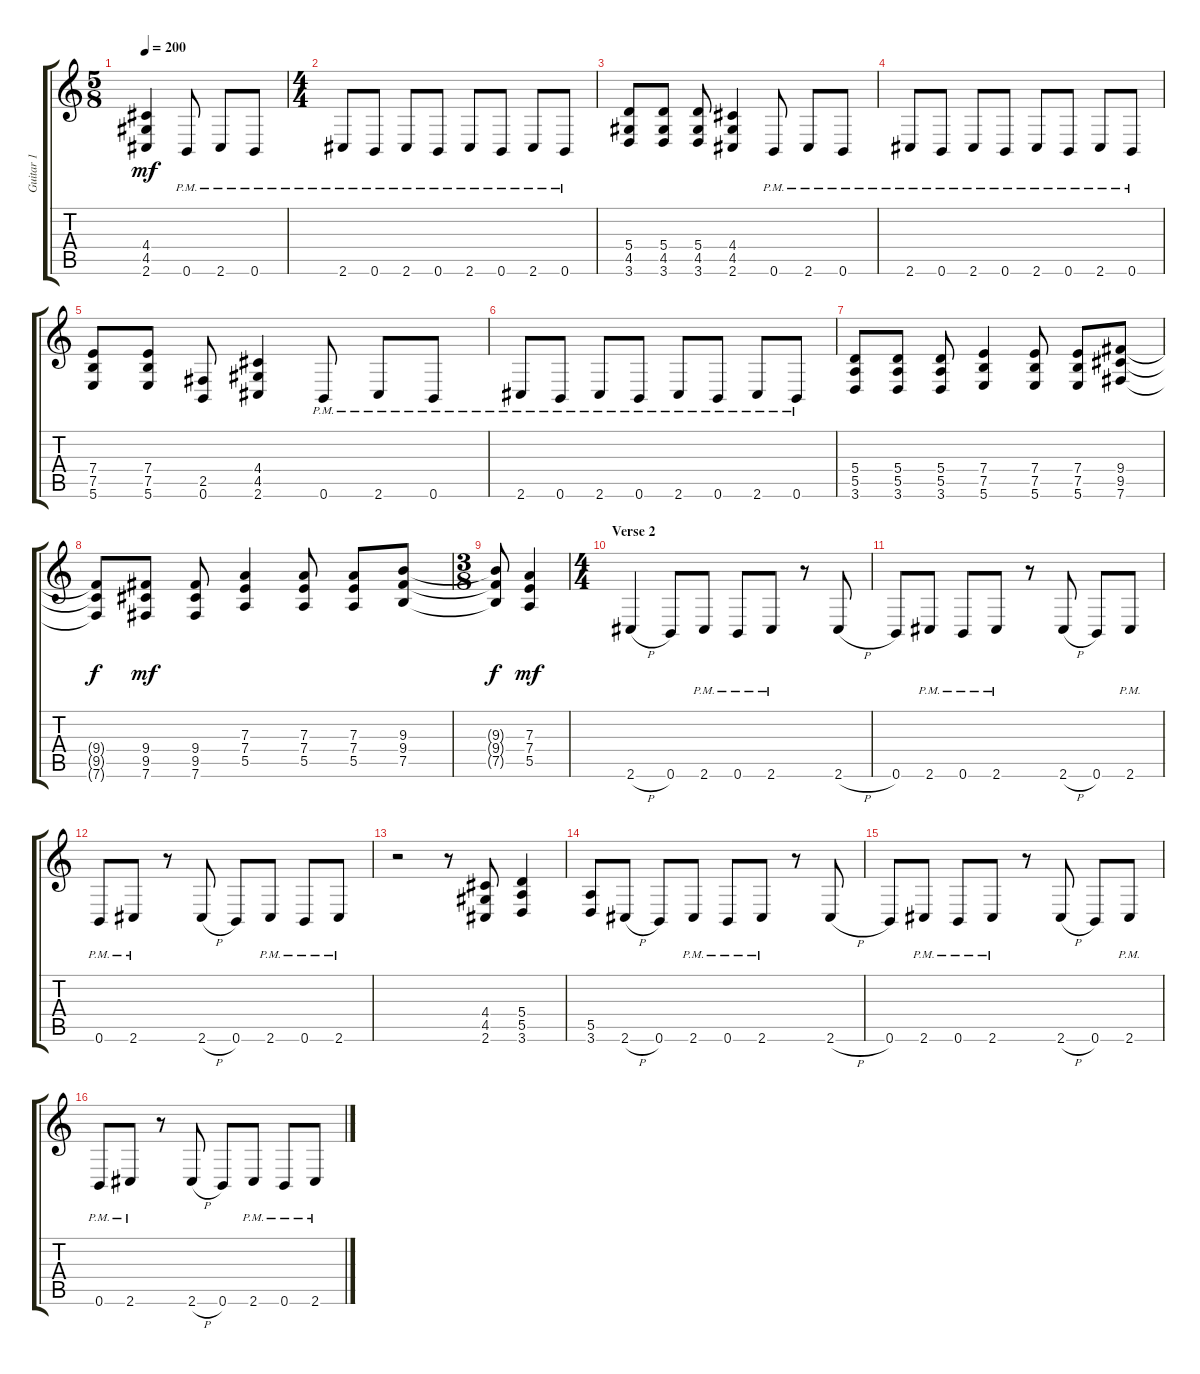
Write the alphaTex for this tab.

\track ("Guitar 1" "Guitar 1") {instrument overdrivenguitar}
\staff {score tabs}
\tuning (B3 Gb3 D3 A2 E2 B1) {hide}
\ts (5 8)
\tempo 200
\clef g2
\ks c
(4.4 4.5 2.6).4{dy mf} 0.6{pm}.8 2.6{pm}.8 0.6{pm}.8 |
\ts (4 4)
2.6{pm}.8 0.6{pm}.8 2.6{pm}.8 0.6{pm}.8 2.6{pm}.8 0.6{pm}.8 2.6{pm}.8 0.6{pm}.8 |
(5.4 4.5 3.6).8 (5.4 4.5 3.6).8 (5.4 4.5 3.6).8 (4.4 4.5 2.6).4 0.6{pm}.8 2.6{pm}.8 0.6{pm}.8 |
2.6{pm}.8 0.6{pm}.8 2.6{pm}.8 0.6{pm}.8 2.6{pm}.8 0.6{pm}.8 2.6{pm}.8 0.6{pm}.8 |
(7.4 7.5 5.6).8 (7.4 7.5 5.6).8 (2.5 0.6).8 (4.4 4.5 2.6).4 0.6{pm}.8 2.6{pm}.8 0.6{pm}.8 |
2.6{pm}.8 0.6{pm}.8 2.6{pm}.8 0.6{pm}.8 2.6{pm}.8 0.6{pm}.8 2.6{pm}.8 0.6{pm}.8 |
(5.4 5.5 3.6).8 (5.4 5.5 3.6).8 (5.4 5.5 3.6).8 (7.4 7.5 5.6).4 (7.4 7.5 5.6).8 (7.4 7.5 5.6).8 (9.4 9.5 7.6).8 |
(9.4{t} 9.5{t} 7.6{t}).8{dy f} (9.4 9.5 7.6).8{dy mf} (9.4 9.5 7.6).8 (7.3 7.4 5.5).4 (7.3 7.4 5.5).8 (7.3 7.4 5.5).8 (9.3 9.4 7.5).8 |
\ts (3 8)
(9.3{t} 9.4{t} 7.5{t}).8{dy f} (7.3 7.4 5.5).4{dy mf} |
\ts (4 4)
\section ("" "Verse 2")
2.6{h}.4 0.6.8 2.6{pm}.8 0.6{pm}.8 2.6{pm}.8 r.8 2.6{h}.8 |
0.6.8 2.6{pm}.8 0.6{pm}.8 2.6{pm}.8 r.8 2.6{h}.8 0.6.8 2.6{pm}.8 |
0.6{pm}.8 2.6{pm}.8 r.8 2.6{h}.8 0.6.8 2.6{pm}.8 0.6{pm}.8 2.6{pm}.8 |
r.2 r.8 (4.4 4.5 2.6).8 (5.4 5.5 3.6).4 |
(5.5 3.6).8 2.6{h}.8 0.6.8 2.6{pm}.8 0.6{pm}.8 2.6{pm}.8 r.8 2.6{h}.8 |
0.6.8 2.6{pm}.8 0.6{pm}.8 2.6{pm}.8 r.8 2.6{h}.8 0.6.8 2.6{pm}.8 |
0.6{pm}.8 2.6{pm}.8 r.8 2.6{h}.8 0.6.8 2.6{pm}.8 0.6{pm}.8 2.6{pm}.8
